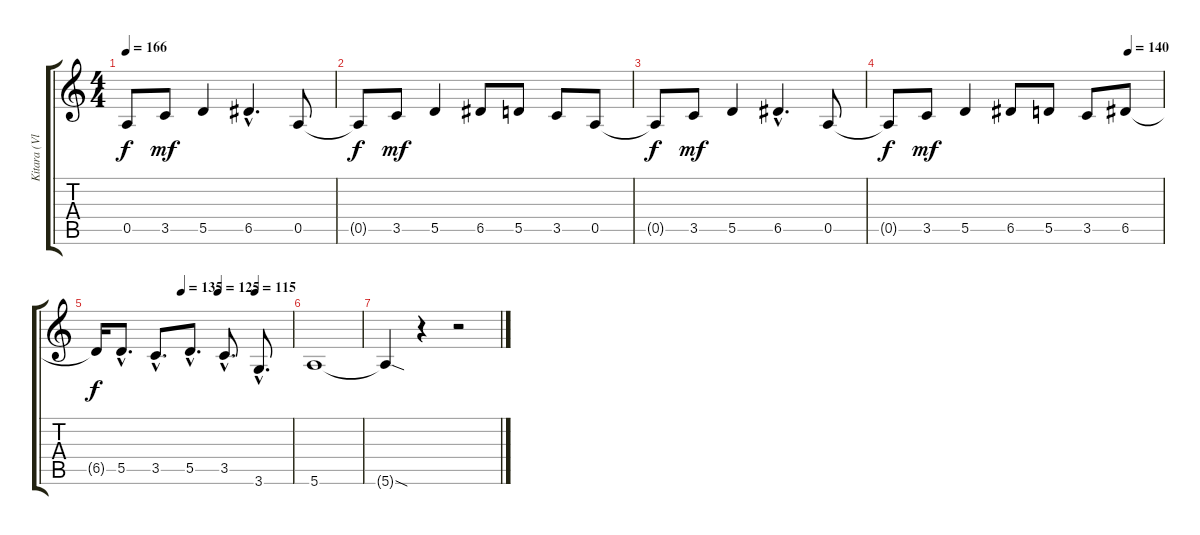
\track ("Kitara (Vlado)" "Kitara (Vl") {instrument distortionguitar}
\staff {score tabs}
\tuning (E4 B3 G3 D3 A2 E2) {hide}
\ts (4 4)
\tempo 166
\clef g2
\ks c
0.5{t}.8{dy f} 3.5.8{dy mf} 5.5.4 6.5{hac}.4{d} 0.5.8 |
0.5{t}.8{dy f} 3.5.8{dy mf} 5.5.4 6.5.8 5.5.8 3.5.8 0.5.8 |
0.5{t}.8{dy f} 3.5.8{dy mf} 5.5.4 6.5{hac}.4{d} 0.5.8 |
\tempo (140 0.875)
0.5{t}.8{dy f} 3.5.8{dy mf} 5.5.4 6.5.8 5.5.8 3.5.8 6.5.8 |
\tempo (135 0.4375)
\tempo (125 0.625)
\tempo (115 0.8125)
6.5{t}.16{dy f} 5.5{hac}.8{d} 3.5{hac}.8{d} 5.5{hac}.8{d} 3.5{hac}.8{d} 3.6{hac}.8{d} |
5.6.1 |
5.6{sod t}.4 r.4 r.2
